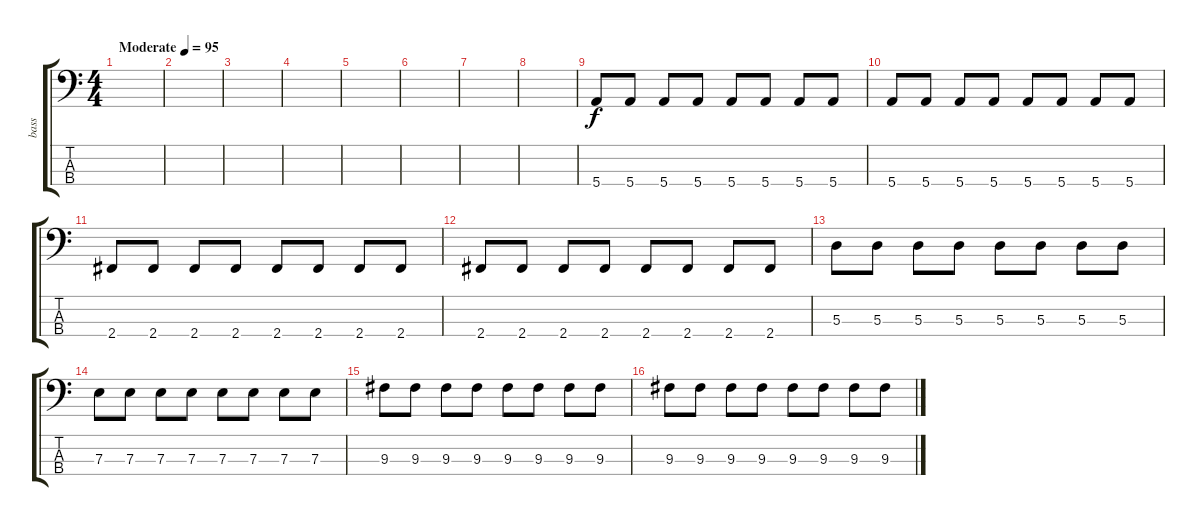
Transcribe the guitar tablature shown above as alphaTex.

\track ("bass" "bass") {instrument electricbassfinger}
\staff {score tabs}
\tuning (G2 D2 A1 E1) {hide}
\ts (4 4)
\tempo (95 "Moderate")
\clef f4
\ks c
|
|
|
|
|
|
|
|
5.4.8 5.4.8 5.4.8 5.4.8 5.4.8 5.4.8 5.4.8 5.4.8 |
5.4.8 5.4.8 5.4.8 5.4.8 5.4.8 5.4.8 5.4.8 5.4.8 |
2.4.8 2.4.8 2.4.8 2.4.8 2.4.8 2.4.8 2.4.8 2.4.8 |
2.4.8 2.4.8 2.4.8 2.4.8 2.4.8 2.4.8 2.4.8 2.4.8 |
5.3.8 5.3.8 5.3.8 5.3.8 5.3.8 5.3.8 5.3.8 5.3.8 |
7.3.8 7.3.8 7.3.8 7.3.8 7.3.8 7.3.8 7.3.8 7.3.8 |
9.3.8 9.3.8 9.3.8 9.3.8 9.3.8 9.3.8 9.3.8 9.3.8 |
9.3.8 9.3.8 9.3.8 9.3.8 9.3.8 9.3.8 9.3.8 9.3.8
